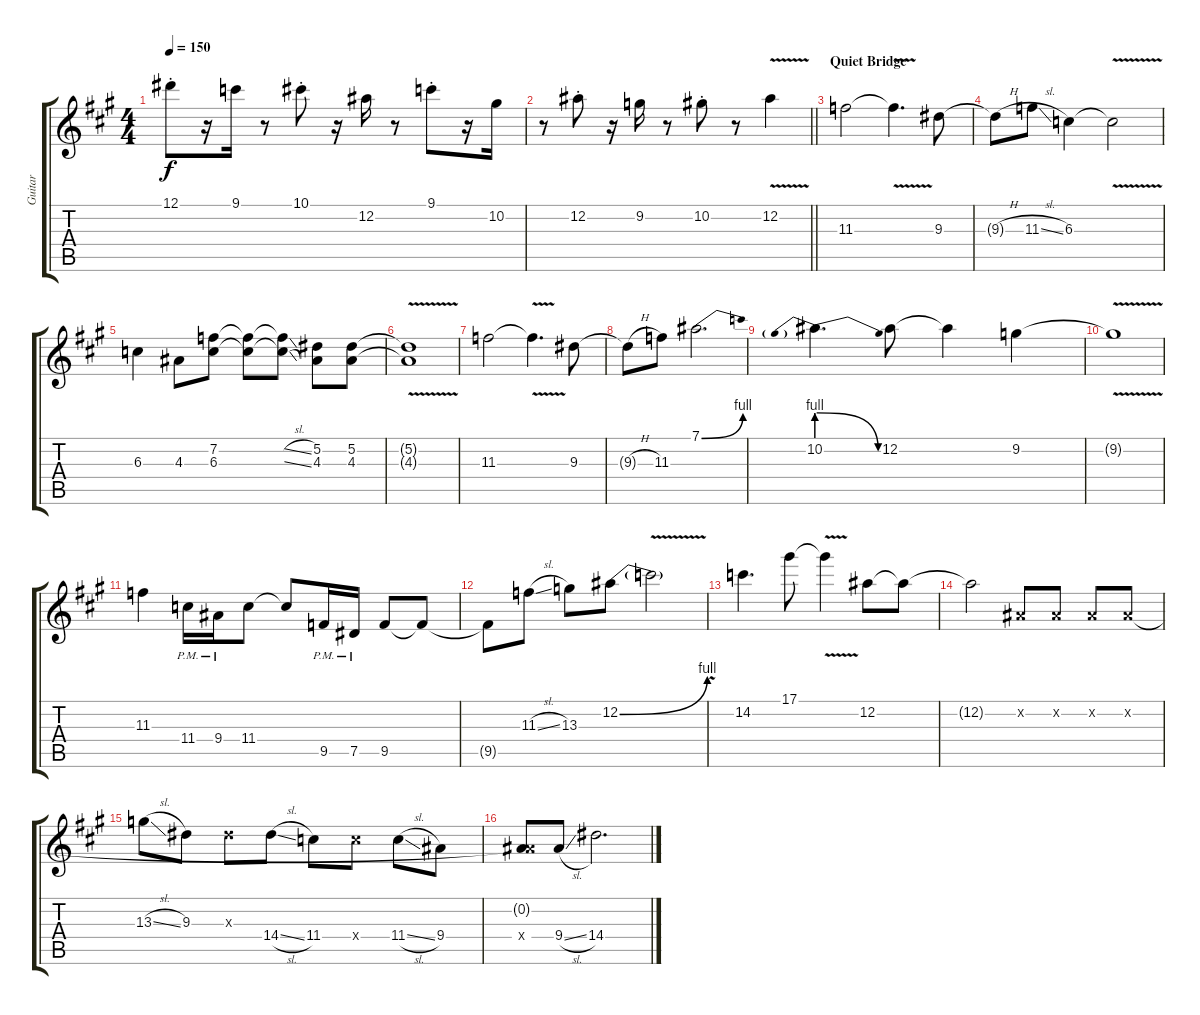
\track ("Guitar" "Guitar") {instrument overdrivenguitar}
\staff {score tabs}
\tuning (Eb4 Bb3 Gb3 Db3 Ab2 Eb2) {hide}
\ts (4 4)
\tempo 150
\clef g2
\ks f#minor
12.1{st}.8{dy f} r.16 9.1.16 r.8 10.1{st}.8 r.16 12.2.16 r.8 9.1{st}.8 r.16 10.2.16 |
\barLineRight lightlight
r.8 12.2{st}.8 r.16 9.2.16 r.8 10.2{st}.8 r.8 12.2{v}.4 |
\section ("" "Quiet Bridge")
11.3.2 11.3{v t}.4{d} 9.3.8 |
9.3{h t}.8 11.3{sl}.8 6.3.4 6.3{v t}.2 |
6.3.4 4.3.8 (7.2 6.3).8 (7.2{t} 6.3{t}).8 (7.2{sl t} 6.3{sl t}).8 (5.2 4.3).8 (5.2 4.3).8 |
(5.2{v t} 4.3{v t}).1 |
11.3.2 11.3{v t}.4{d} 9.3.8 |
9.3{h t}.8 11.3.8 7.1{be (bend 0 0 60 4)}.2{d} |
10.2{be (prebendrelease 0 4 60 0)}.4{d} 12.2.8 12.2{t}.4 9.2.4 |
9.2{v t}.1 |
11.3.4 11.4{pm}.16 9.4{pm}.16 11.4.8 11.4{t}.8 9.5{pm}.16 7.5{pm}.16 9.5.8 9.5{t}.8 |
9.5{t}.8 11.3{sl}.8 13.3.8 12.2{be (bend 0 0 60 4)}.8 12.2{v t}.2 |
14.2.4{d} 17.1.8 17.1{v t}.4 12.2.8 12.2{t}.8 |
12.2{t}.2 0.2{x}.8 0.2{x}.8 0.2{x}.8 0.2{x}.8 |
13.3{sl}.8 9.3.8 9.3{x}.8 14.4{sl}.8 11.4.8 11.4{x}.8 11.4{sl}.8 9.4.8 |
(0.2{t} 9.4{x}).8 9.4{sl}.8 14.4.2{d}
